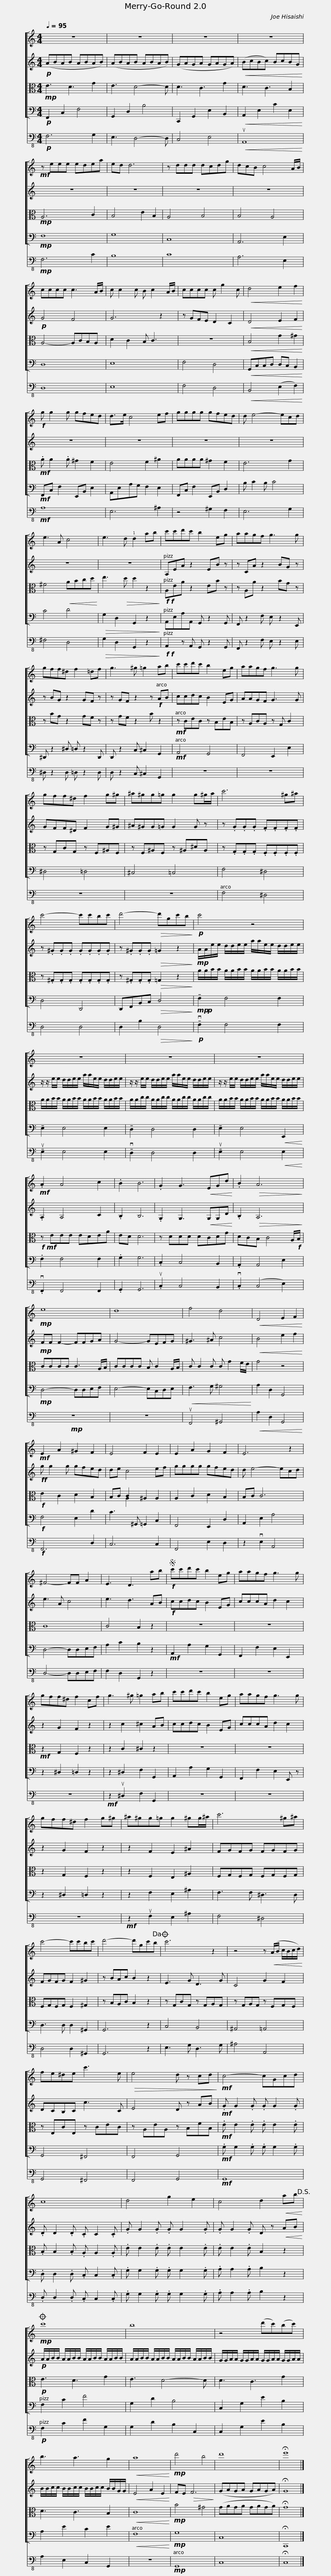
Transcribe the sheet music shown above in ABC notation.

X:1
%%score [ 1 2 ( 3 4 ) 5 ] 6
L:1/8
Q:1/4=95
M:4/4
I:linebreak $
K:C
V:1 treble
V:2 treble
V:3 alto
V:4 alto
V:5 bass
V:6 bass-8
V:1
 z8 | z8 | z8 | z8 |!mf! z eee edea |$ %5
 ed d6 | z ddd dcdg | dcB c4 A/B/ | cccc c3 A/B/ | c c2 c B c2 A/B/ |$ %10
 cccc c g2 c |!<(! d4 e2 f2!<)! |!f! g g2 g gfed | d>e c4 ef | gggg gfed |$ %15
 d e4- ecd | e3 A c4 | e3 d !1!d2 ab | c'c'd'c' b2 eg | aagf g3 g |$ %20
 gff^d f2 =df | g3 ^g =g2 ab | c'c'd'c' b2 eg | aagf g3 g |$ gff^d f2 g^g | %25
 ^a^gg=g g2 g^g/a/ | c'6 ^g^a | c'4- c'c'bc' |$ d'4-!>(! d'gc'b!>)! |!p! c'4 z4 |$ %30
 z8 | z8 |$ z8 |!mf! .A2 A4 c2 | .B2 B6 | %35
 .G2 G3!<(! EGd!<)! |$ .B2!>(! A6!>)! |!mp! e8 | d8 | f4 d4 | %40
!<(! D4 E2 F2!<)! |$!mf! E2 A2 ^G2 F2 | E4 F2 E2 | E2 A2 G2 F2 | E6 z2 | %45
 ^F4- FF A2 |$ E3 D3 ab |S!f! c'c'd'c' b2 eg | aagf g3 g | gff^d f2 cf | %50
 g3 ^g =g2 ab |$ c'c'd'c' b2 eg | aagf g3 g | gff^d f2 g^g | ^a^gg=g g2 ^gg/^a/ |$ %55
 c'6 ^g^a | c'4- c'c'bc' | d'4- d'gc'b!dacoda! | c'6 z2 |$ z4 z!<(! (A/B/ c/B/c/d/)!<)! | %60
 fe^de c'3 e |!>(! e4 d z cd!>)! |!mf! c4- cGcd |$ c8 | d4 g2 e2 | %65
 c4 d2!<(! ab!<)!!D.S.! |O!mp! c'8 |$ b8 | z4 (d'c')(bc') | b3 a3 g2 |$ %70
!<(! a8!<)! |!mp! d'4 b4 | d'8 | !fermata!e'8 |] %74
V:2
!p! (ABAB ABAB) | (ABAB ABAB) | (GAGA GAGA) |!<(! (BcBc) BcBG!<)! | z8 |$ %5
 z8 | z8 | z8 |!p! G4 F4 | G6 z2 |$ %10
 z GFE D2 C2 |!<(! D4 E2 F2!<)! | z8 | z8 | z8 |$ %15
 z8 | z8 | z8 | A,EA z2 EB z | z CA z2 BG z |$ %20
 z BG z2 GF z | z GF z2 z!f! AB | ccdc B2 EG | AAGF G3 G |$ GFF^D F2 G^G | %25
 ^A^GG=G G2 G z | z .G.G.G .F.F.F.F | z .^G.G.G .G.G.G.G |$ z .^G.G.G!>(! =G2 z2!>)! |!mp! A/A/e/e/ d/d/e/e/ a/a/e/e/ d/d/e/e/ |$ %30
 z/ z/ e/e/ d/d/e/e/ a/a/e/e/ d/d/e/e/ | z/ z/ e/e/ d/d/e/e/ a/a/e/e/ d/d/e/e/ |$ z/ z/ e/e/ d/d/e/e/ a/a/e/e/ d/d/e/e/ | .A,2 A,4 C2 | .B,2 B,6 | %35
 .G,2 G,3!<(! G,G,D!<)! |$ .B,2!>(! A,6!>)! |!mp! FF F2- FFGA | G4- GEFG | ^G3 ^A c4 | %40
!<(! B4 e2 f2!<)! |$!ff! g g2 g gfed | de c4 ef | gggg gfed | d e4- ecd | %45
 e3 A c4 |$ e3 d3 AB |!f! ccdc B2 EG | cccA d2 c2 | z2 G2 F2 z2 | %50
 z2 c2 ^c2 AB |$ ccdc B2 EG | cccA d2 c2 | z2 G2 F2 z2 | z2 F2 E2 ^A2 |$ %55
 FGFG FGFG | FGFG F2 ^G2 | z BAc B2 z2 | E3 G D3 G |$ C4 G2 F2 | %60
 DCB,C c3 C | E4 D z AB |!mf! .G G2 .G .G G2 .G |$ .D D2 .D .C C2 .C | .G G2 .G .G G2 .G | %65
 .G G2 .G D z!<(! AB!<)! |!p! A/A/B/B/ A/A/B/B/ A/A/B/B/ A/A/B/B/ |$ A/A/B/B/ A/A/B/B/ A/A/B/B/ A/A/B/B/ | G/G/A/A/ G/G/A/A/ G/G/A/A/ G/G/A/A/ | B/B/c/c/ B/B/c/c/ B/B/c/c/ B/B/G/G/ |$ %70
!<(! E4 A2 E2!<)! | FE!>(! F6!>)! | (GAGA GAGA) | !fermata!G8 |] %74
V:3
!mp! E3 D3 G2 | E3 D4- D | D3 C3 G2 | D3 C3 B,2 |!mp! A,6 C2 |$ %5
 B,4 E2 B,2 | A,4 B,4 | B,4 A,4 | A,4- A,CB,A, | D2 C2 B, C3 |$ %10
 z8 |!<(! B,4 G2 ^G2!<)! |!mf! .A A2 .A ^G2 F2 | E4 F2 ^A2 | AAAA ^G2 F2 |$ %15
 E6 G2 | ^F4!<(! ABcd!<)! | e3!>(! d d2 z2!>)! |!f!!f! A,EA z2 EB z | z A,A z2 BG z |$ %20
 z BG z2 GF z | z GF z2 B z2 |!mf! z CEC z B,EB, | z A,CA, z G, C2 |$ z G,CG, z F,^A,F, | %25
 z F,^A,F, z ^A,^DA, | z .G,.G,.G, .F,.F,.F,.F, | z .^G,.G,.G, .G,.G,.G,.G, |$ z .^G,.G,.G,!>(! =G,2 z2!>)! | A/A/B/B/ A/A/B/B/ A/A/B/B/ A/A/B/B/ |$ %30
 A/A/B/B/ A/A/B/B/ A/A/B/B/ A/A/B/B/ | A/A/c/c/ A/A/c/c/ A/A/c/c/ A/A/c/c/ |$ A/A/B/B/ A/A/B/B/ A/A/B/B/ A/A/B/B/ |!f!!mf! z EEE EDEA | ED D6 | %35
 z DDD DCDG |$ DCB, C4 A,/!f!B,/ | CCCC C3 A,/B,/ | CCCC B, C2 A,/B,/ | C C2 C C G2 F/E/ | %40
 G4 z4 |$!f! E2 C2 D2 B,2 | B,C C2 ^A,2 A,2 | A,2 C2 D2 B,2 | B,C C6 | %45
 C8 |$ C4 B,2 z2 | z8 | z8 |!mf! z2 G,2 F,2 z2 | %50
 z2 C2 ^C2 z2 |$ z8 | z8 | z2 G,2 F,2 z2 | z2 F,2 E,2 ^A,2 |$ %55
 F,G,F,G, F,G,F,G, | F,G,F,G, F,2 ^G,2 | z B,A,C B,2 z2 | z G,CG, z G,A,G, |$ z G,A,G, z F,G,F, | %60
 z E,CE, z CEC | z A,EA, z B,FB, |!mf! .E E2 .E .E E2 .E |$ .B, B,2 .B, .A, A,2 .A, | .E E2 .E .E E2 .E | %65
 .E E2 .E B,2 z2 |!p! E3 D3 G2 |$ E3 D4- D | D3 C3 G2 | D3 C3 B,2 |$ %70
!<(! C8!<)! |!mp! B4 ^G4 | (GAGA GAGA) | !fermata!G8 |] %74
V:4
 x8 | x8 | x8 | x8 | x8 |$ %5
 x8 | x8 | x8 | x8 | x8 |$ %10
 x8 | x8 | x8 | x8 | x8 |$ %15
 x8 | x8 | x8 | x8 | x8 |$ %20
 x8 | x8 | x8 | x8 |$ x8 | %25
 x8 | x8 | x8 |$ x8 | x8 |$ %30
 x8 | x8 |$ x8 | x8 | x8 | %35
 x8 |$ x8 | x8 | x8 | x8 | %40
 x8 |$ x8 | x2 A,2 x4 | x8 | x8 | %45
 x8 |$ x8 | x8 | x8 | x8 | %50
 x8 |$ x8 | x8 | x8 | x8 |$ %55
 x8 | x8 | x8 | x8 |$ x8 | %60
 x8 | x8 | x8 |$ x8 | x8 | %65
 x8 | x8 |$ x8 | x8 | x8 |$ %70
 x8 | x8 | x8 | x8 |] %74
V:5
!p! F,,2 C,2 F,4 | G,,2 D,2 B,4 | C,,2 G,,2 E,2 B,,2 |!<(! A,,2 E,2 C2 E,2!<)! |!mp! F,8 |$ %5
 G,8 | C,8 | A,,6 E,2 | D,8 | E,8 |$ %10
 F,4 D,4 |!<(! G,,C,C,D, D,C, B,,2!<)! |!mf! F,,C, F,2 E,,B,, E,2 | A,,E,A,G, F,2 E,2 | F,,C, F,2 E,,B,, D,2 |$ %15
 B, C2 B, C4 | C4 D4 |!>(! G,2 D,2 G,,2 z2!>)! | A,,E,A,A,, G,, z2 G,, | F,, z2 F, E, z2 E,, |$ %20
 ^D,, z2 ^D, =D, z2 D,, | D,, z2 C, ^C,2 G,,2 |!mf! A,,4 G,,4 | F,,4 E,,2 E,2 |$ ^D,4 =D,4 | %25
 ^C,4 =C,4 | F,4 ^D,4 | D,4 D,,4 |$ D,,F,,B,,C,!>(! D,4!>)! |!mp!!p! !tenuto!F,2 F,4 F,2 |$ %30
 !tenuto!E,2 E,4 E,2 | !tenuto!D,2 D,4 D,2 |$ !tenuto!E,2 E,4!<(! E,,2!<)! | .F,2 F,4 F,2 | .G,2 G,6 | %35
 .C,2 C,4 B,,2 |$ .A,,2 A,,4 E,2 |!mp! D,4- D,D,E,F, | E,4- E,C,D,E, |!<(! F,3 G, ^G,4!<)! | %40
 A,2 D,2 G,,4 |$!f! F,4 E,2 D2 | C3 ^G,, =G,,2 C,2 | F,,4 E,,2 D,2 | A,,2 E,2 A,4 | %45
 D,4- D,D,E,F, |$ A,2 C2 B,2 z2 |!mf! A,,2 A,2 G,2 G,,2 | F,,2 F,2 E,2 E,,2 | z2 ^D,2 =D,2 z2 | %50
 z2 ^D,2 F,2 G,,2 |$ A,,2 A,2 G,2 G,,2 | F,,2 F,2 E,2 E,, z | z2 ^D,2 =D,2 z2 | z2 F,2 E,2 ^A,2 |$ %55
 F,3 F, ^D,3 D, | D,3 D, D,2 ^G,,2 | G,,6 z2 | C,4 B,,4 |$ ^A,,4 =A,,4 | %60
 G,,4 ^F,,4 | F,,4 G,,4 |!mf! .G, G,2 .G, .G, G,2 .G, |$ .D, D,2 .D, .C, C,2 .C, | .G, G,2 .G, .G, G,2 .G, | %65
 .A, A,2 .A, B,2 z2 | F,2 C2 F4 |$ G,2 D2 B,4 | C,2 G,2 E2 B,2 | A,2 E2 C2 E2 |$ %70
!<(! F,8!<)! |!mp! G,8 | C,8 | !fermata!C,,8 |] %74
V:6
!p! F,6 G,2 | E,3 D,4- D, | C,4 E,4 |!<(! uA,,8!<)! |!mp! F,6 C2 |$ %5
 B,8 | C8 | A,6 E,2 | D,8 | E,8 |$ %10
 F,4 D,4 |!<(! B,,4 (E,2 F,2)!<)! |!mf! A,8 | E,6 ^A,2 | z4 ^G,2 F,2 |$ %15
 E,6 G,2 | ^F,4 D,4 |!>(! G,2 D,2 G,,2 z2!>)! |!f!!f! A,,2 z A,, G,, z2 G,, | F,, z2 F, E, z2 E, |$ %20
 ^D, z2 D, =D, z2 D, | D, z2 C, ^C,2 G,,2 | z8 | z8 |$ z8 | %25
 z8 | F,4 ^D,4 | D,4 D,4 |$ D,2 B,2!>(! D,4!>)! |!p! !tenuto!vF,2 F,4 F,2 |$ %30
 !tenuto!uE,2 E,4 E,2 | !tenuto!vD,2 D,4 D,2 |$ !tenuto!uE,2 E,4!<(! E,2!<)! | .vF,,2 F,,4 F,,2 | .G,,2 G,,6 | %35
 .uC,2 C,4 B,,2 |$ .vC,2 (C,4 E,2) |!mp! z8 | z8 | uF,,4 ^G,,4 | %40
!<(! A,2 D,2 G,,4!<)! |$!f! F,,6 D,2 | C,6 C,2 | F,,4 E,2 D,2 | z2 vE,2 A,,4 | %45
 D,4- D,D,E,F, |$ F,2 D,2 G,,2 z2 | z8 | z8 | z8 | %50
!mf! z2 u^D,2 F,2 G,,2 |$ z8 | z8 | z8 |!mf! z2 uF,2 E,2 ^A,2 |$ %55
 F,4 ^D,4 | D,4 D,2 ^G,,2 | G,,6 z2 | E,3 G, D,3 G, |$ ^A,4 A,,4 | %60
 G,,4 ^F,,4 | F,,4 G,,4 |!mf! G,,8 |$ .D, D,2 .D, .C, C,2 .C, | .G, G,2 .G, .G, G,2 .G, | %65
 .A, A,2 .A, B,2 z2 |!p! F,2 C2 F2 G,2 |$ G,2 D2 B,2 C,2 | C,2 G,2 E2 B,2 | A,2 E,2 C,2 G,,2 |$ %70
 z8 |!mp! G,,8 | C,8 | !fermata!C,8 |] %74
